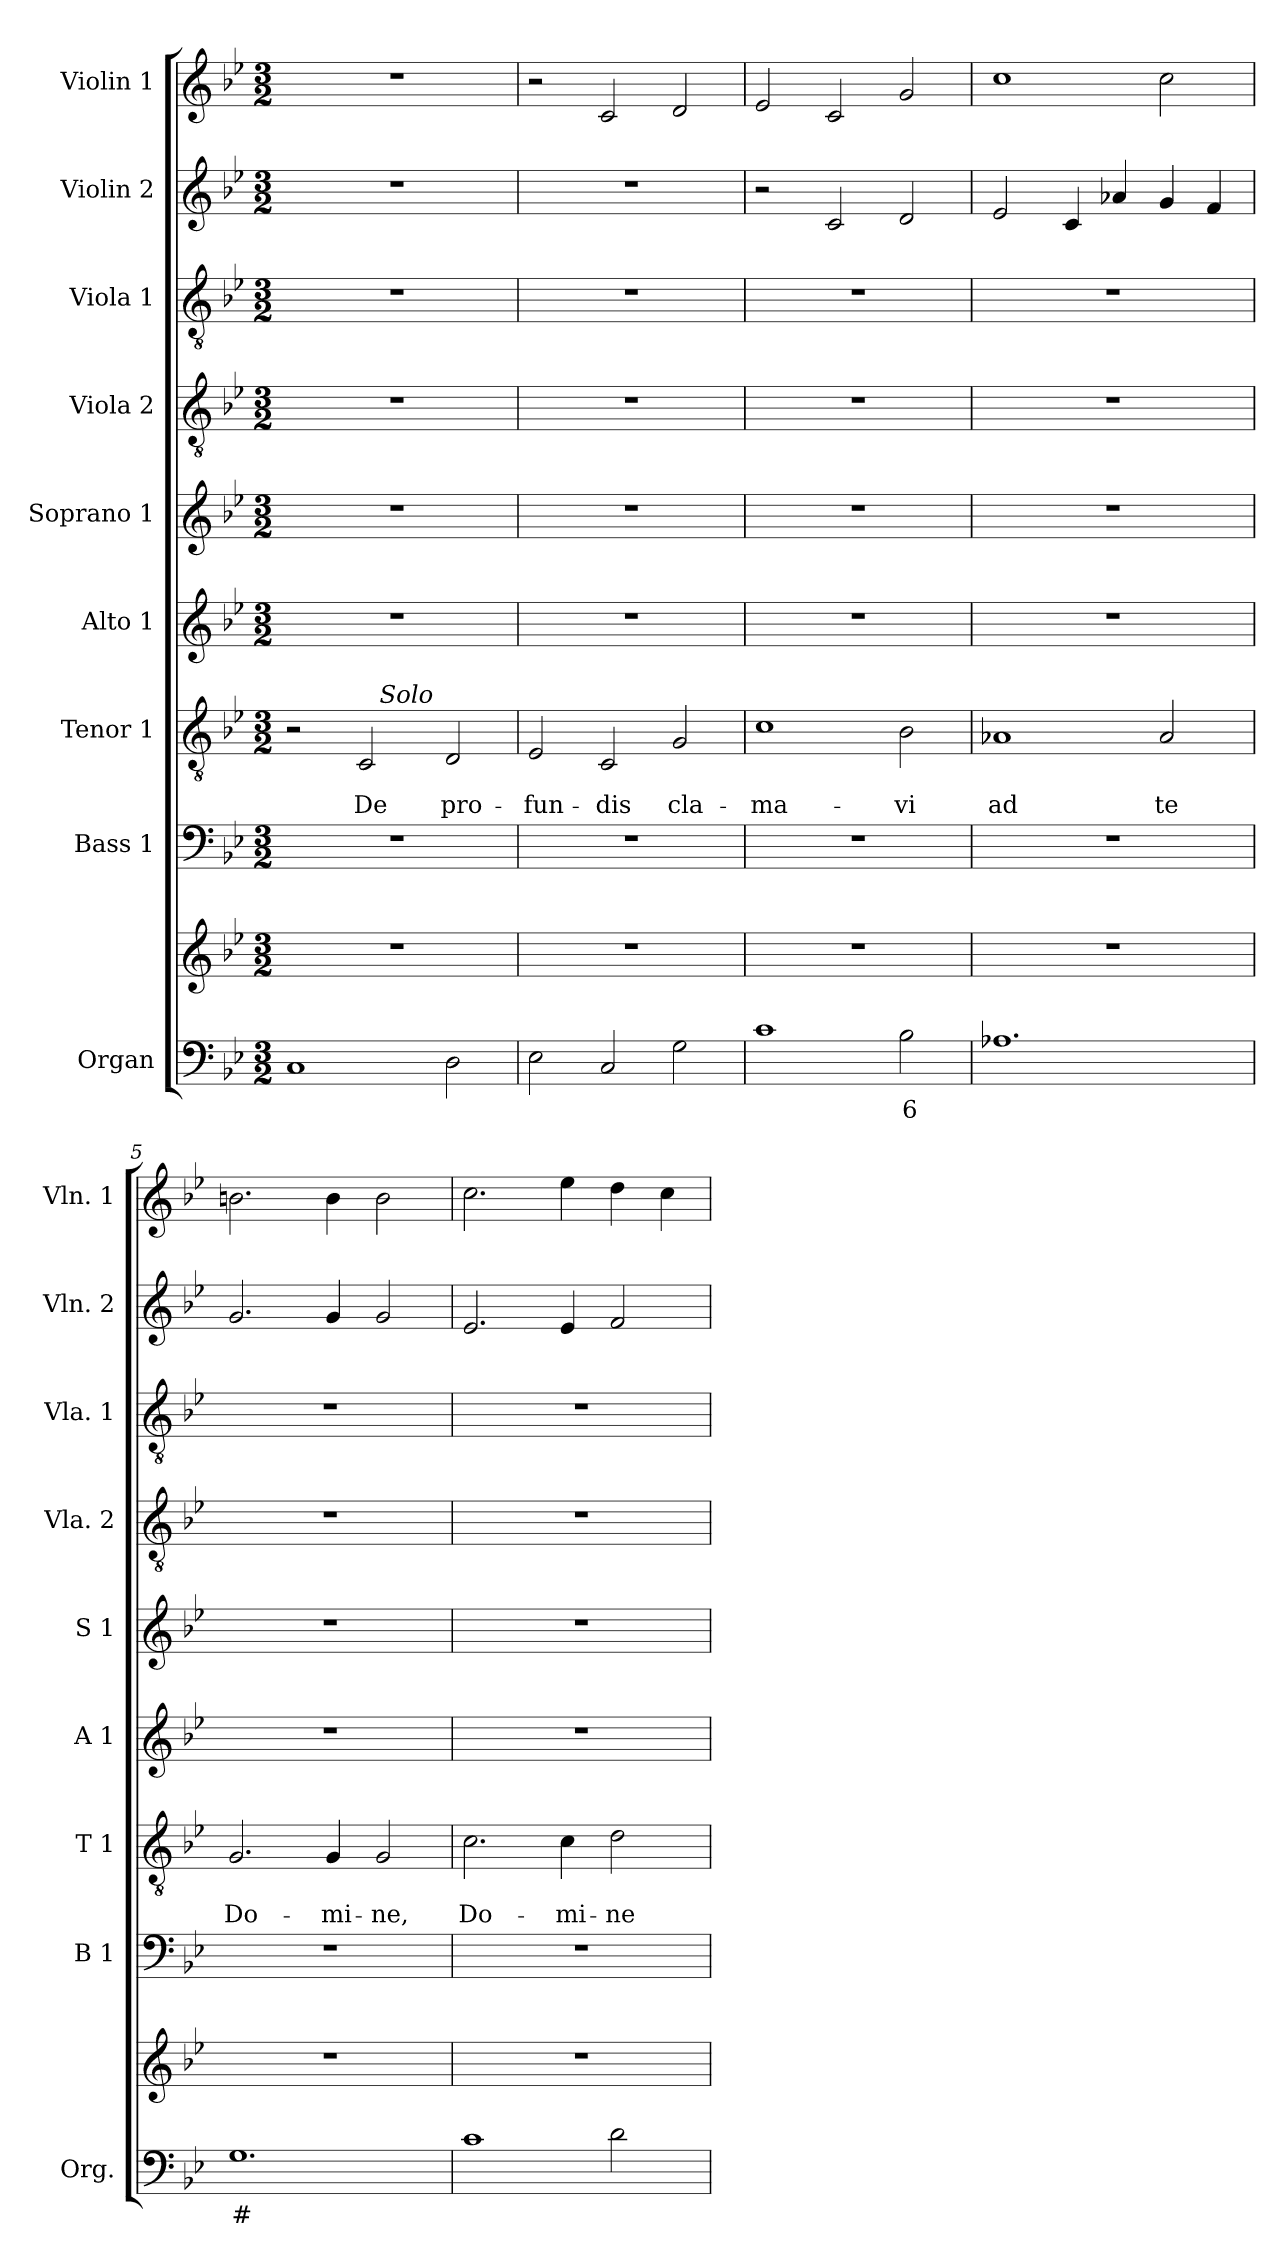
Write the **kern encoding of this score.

**kern	**text	**kern	**kern	**kern	**text	**text	**kern	**kern	**kern	**kern	**kern	**kern
*part9	*part9	*part9	*part8	*part7	*part7	*part7	*part6	*part5	*part4	*part3	*part2	*part1
*staff10	*staff10	*staff9	*staff8	*staff7	*staff7	*staff7	*staff6	*staff5	*staff4	*staff3	*staff2	*staff1
*I"Organ	*	*	*I"Bass 1	*I"Tenor 1	*	*	*I"Alto 1	*I"Soprano 1	*I"Viola 2	*I"Viola 1	*I"Violin 2	*I"Violin 1
*I'Org.	*	*	*I'B 1	*I'T 1	*	*	*I'A 1	*I'S 1	*I'Vla. 2	*I'Vla. 1	*I'Vln. 2	*I'Vln. 1
*clefF4	*	*clefG2	*clefF4	*clefGv2	*	*	*clefG2	*clefG2	*clefGv2	*clefGv2	*clefG2	*clefG2
*k[b-e-]	*	*k[b-e-]	*k[b-e-]	*k[b-e-]	*	*	*k[b-e-]	*k[b-e-]	*k[b-e-]	*k[b-e-]	*k[b-e-]	*k[b-e-]
*B-:	*	*B-:	*B-:	*B-:	*	*	*B-:	*B-:	*B-:	*B-:	*B-:	*B-:
*M3/2	*	*M3/2	*M3/2	*M3/2	*	*	*M3/2	*M3/2	*M3/2	*M3/2	*M3/2	*M3/2
=1	=1	=1	=1	=1	=1	=1	=1	=1	=1	=1	=1	=1
*	*	*	*	*^	*	*	*	*	*	*	*	*
1C	.	1.r	1.r	2r	2ryy	.	.	1.r	1.r	1.r	1.r	1.r	1.r
!	!	!	!	!	!	!	!LO:LY:b	!	!	!	!	!	!
.	.	.	.	2C/	16ryy	.	De	.	.	.	.	.	.
!	!	!	!	!	!LO:TX:a:i:t=Solo	!	!	!	!	!	!	!	!
.	.	.	.	.	2...ryy	.	.	.	.	.	.	.	.
!	!	!	!	!	!	!	!LO:LY:b	!	!	!	!	!	!
2D\	.	.	.	2D/	.	.	pro-	.	.	.	.	.	.
=2	=2	=2	=2	=2	=2	=2	=2	=2	=2	=2	=2	=2	=2
!	!	!	!	!	!	!	!LO:LY:b	!	!	!	!	!	!
*	*	*	*	*v	*v	*	*	*	*	*	*	*	*
2E-\	.	1.r	1.r	2E-/	.	-fun-	1.r	1.r	1.r	1.r	1.r	2r
!	!	!	!	!	!	!LO:LY:b	!	!	!	!	!	!
2C/	.	.	.	2C/	.	-dis	.	.	.	.	.	2c/
!	!	!	!	!	!	!LO:LY:b	!	!	!	!	!	!
2G\	.	.	.	2G/	.	cla-	.	.	.	.	.	2d/
=3	=3	=3	=3	=3	=3	=3	=3	=3	=3	=3	=3	=3
!	!	!	!	!	!	!LO:LY:b	!	!	!	!	!	!
1c	.	1.r	1.r	1c	.	-ma-	1.r	1.r	1.r	1.r	2r	2e-/
.	.	.	.	.	.	.	.	.	.	.	2c/	2c/
!	!LO:LY:b	!	!	!	!	!LO:LY:b	!	!	!	!	!	!
2B-\	6	.	.	2B-\	.	-vi	.	.	.	.	2d/	2g/
=4	=4	=4	=4	=4	=4	=4	=4	=4	=4	=4	=4	=4
!	!	!	!	!	!	!LO:LY:b	!	!	!	!	!	!
1.A-X	.	1.r	1.r	1A-X	.	ad	1.r	1.r	1.r	1.r	2e-/	1cc
.	.	.	.	.	.	.	.	.	.	.	4c/	.
.	.	.	.	.	.	.	.	.	.	.	4a-X/	.
!	!	!	!	!	!	!LO:LY:b	!	!	!	!	!	!
.	.	.	.	2A-/	.	te	.	.	.	.	4g/	2cc\
.	.	.	.	.	.	.	.	.	.	.	4f/	.
=5	=5	=5	=5	=5	=5	=5	=5	=5	=5	=5	=5	=5
!	!LO:LY:b	!	!	!	!	!LO:LY:b	!	!	!	!	!	!
1.G	#	1.r	1.r	2.G/	.	Do-	1.r	1.r	1.r	1.r	2.g/	2.bn\
!	!	!	!	!	!	!LO:LY:b	!	!	!	!	!	!
.	.	.	.	4G/	.	-mi-	.	.	.	.	4g/	4b\
!	!	!	!	!	!	!LO:LY:b	!	!	!	!	!	!
.	.	.	.	2G/	.	-ne,	.	.	.	.	2g/	2b\
!!LO:PB:g=z
=6	=6	=6	=6	=6	=6	=6	=6	=6	=6	=6	=6	=6
!	!	!	!	!	!	!LO:LY:b	!	!	!	!	!	!
1c	.	1.r	1.r	2.c\	.	Do-	1.r	1.r	1.r	1.r	2.e-/	2.cc\
!	!	!	!	!	!	!LO:LY:b	!	!	!	!	!	!
.	.	.	.	4c\	.	-mi-	.	.	.	.	4e-/	4ee-\
!	!	!	!	!	!	!LO:LY:b	!	!	!	!	!	!
2d\	.	.	.	2d\	.	-ne	.	.	.	.	2f/	4dd\
.	.	.	.	.	.	.	.	.	.	.	.	4cc\
=	=	=	=	=	=	=	=	=	=	=	=	=
*-	*-	*-	*-	*-	*-	*-	*-	*-	*-	*-	*-	*-
